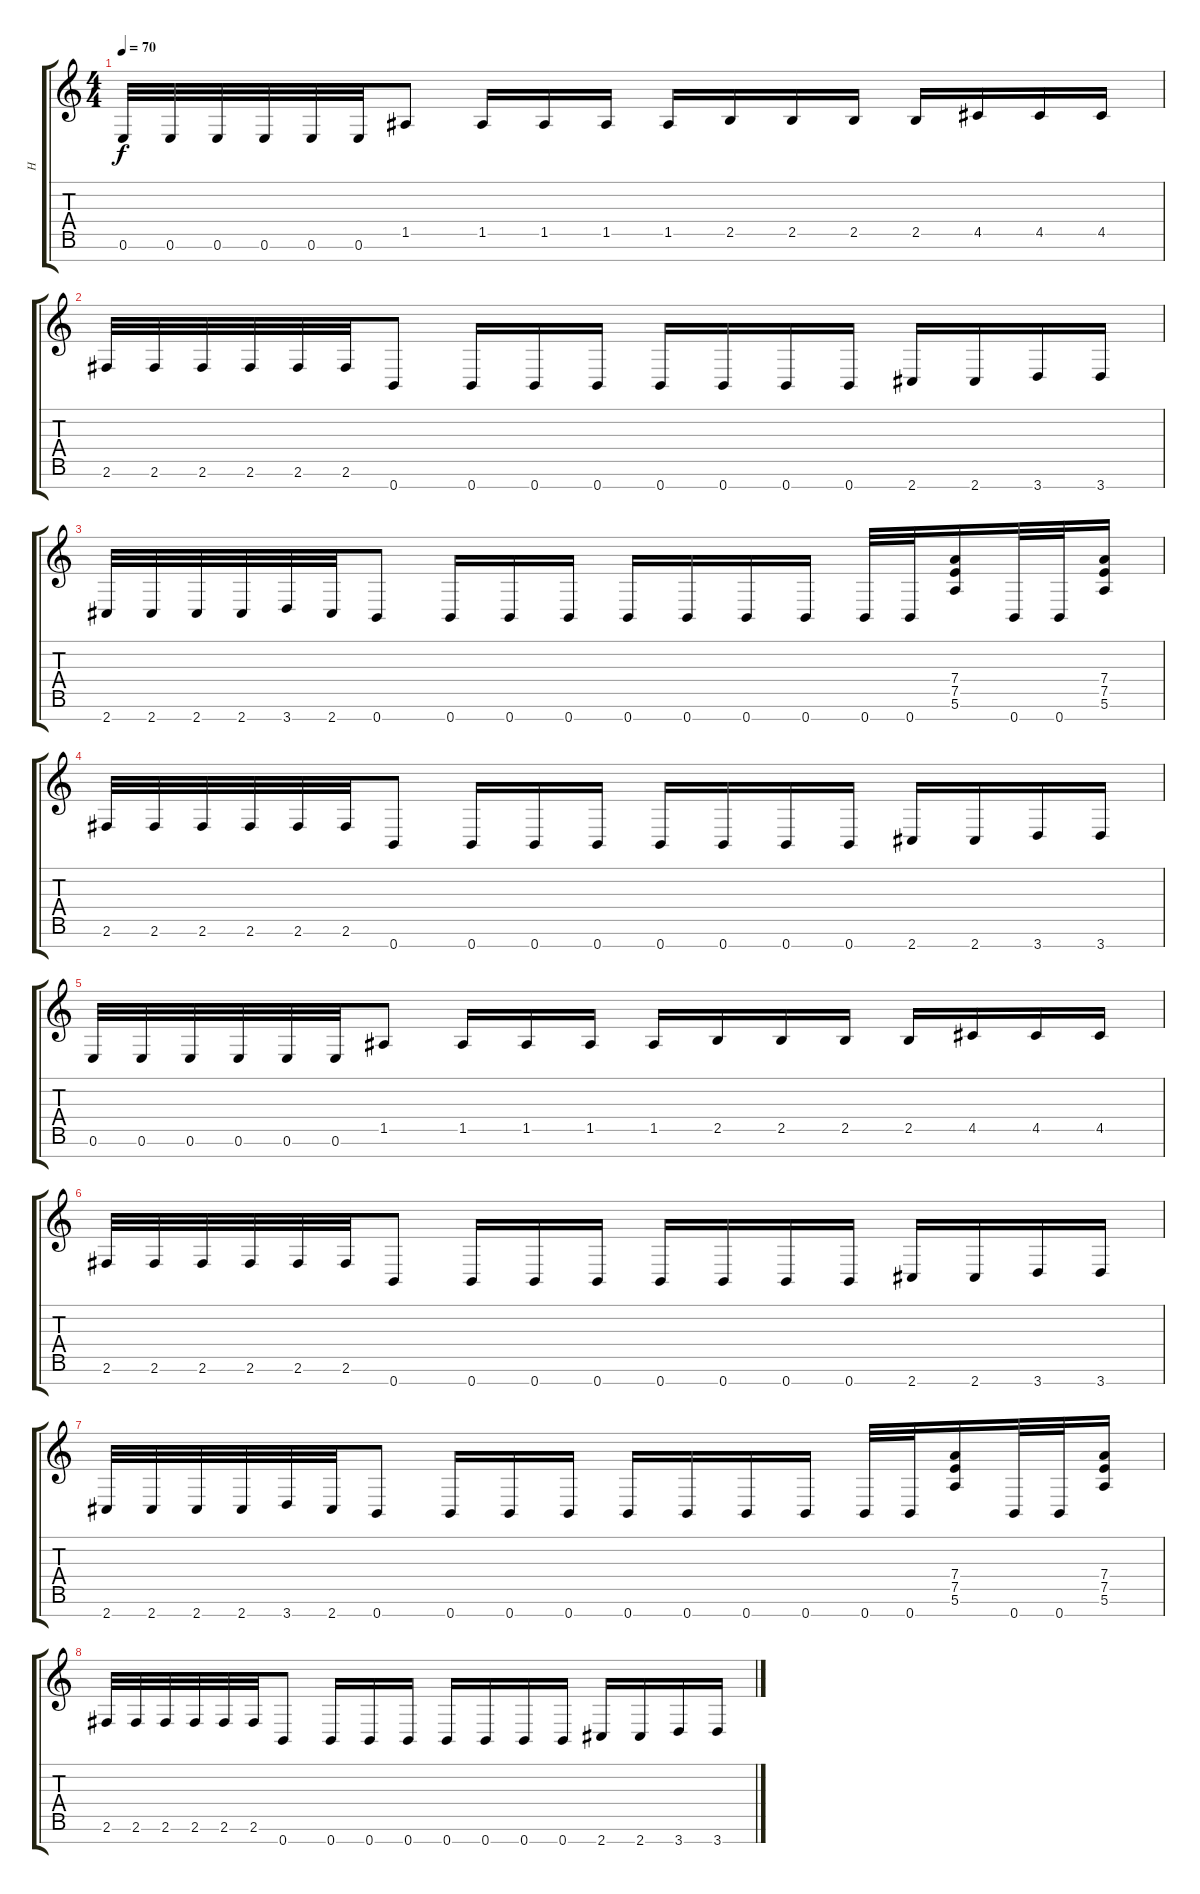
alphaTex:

\track ("H" "H") {instrument distortionguitar}
\staff {score tabs}
\tuning (E4 B3 G3 D3 A2 E2 B1) {hide}
\ts (4 4)
\tempo 70
\clef g2
\ks c
0.6.32{dy f} 0.6.32 0.6.32 0.6.32 0.6.32 0.6.32 1.5.8 1.5.16 1.5.16 1.5.16 1.5.16 2.5.16 2.5.16 2.5.16 2.5.16 4.5.16 4.5.16 4.5.16 |
2.6.32 2.6.32 2.6.32 2.6.32 2.6.32 2.6.32 0.7.8 0.7.16 0.7.16 0.7.16 0.7.16 0.7.16 0.7.16 0.7.16 2.7.16 2.7.16 3.7.16 3.7.16 |
2.7.32 2.7.32 2.7.32 2.7.32 3.7.32 2.7.32 0.7.8 0.7.16 0.7.16 0.7.16 0.7.16 0.7.16 0.7.16 0.7.16 0.7.32 0.7.32 (7.4 7.5 5.6).16 0.7.32 0.7.32 (7.4 7.5 5.6).16 |
2.6.32 2.6.32 2.6.32 2.6.32 2.6.32 2.6.32 0.7.8 0.7.16 0.7.16 0.7.16 0.7.16 0.7.16 0.7.16 0.7.16 2.7.16 2.7.16 3.7.16 3.7.16 |
0.6.32 0.6.32 0.6.32 0.6.32 0.6.32 0.6.32 1.5.8 1.5.16 1.5.16 1.5.16 1.5.16 2.5.16 2.5.16 2.5.16 2.5.16 4.5.16 4.5.16 4.5.16 |
2.6.32 2.6.32 2.6.32 2.6.32 2.6.32 2.6.32 0.7.8 0.7.16 0.7.16 0.7.16 0.7.16 0.7.16 0.7.16 0.7.16 2.7.16 2.7.16 3.7.16 3.7.16 |
2.7.32 2.7.32 2.7.32 2.7.32 3.7.32 2.7.32 0.7.8 0.7.16 0.7.16 0.7.16 0.7.16 0.7.16 0.7.16 0.7.16 0.7.32 0.7.32 (7.4 7.5 5.6).16 0.7.32 0.7.32 (7.4 7.5 5.6).16 |
2.6.32 2.6.32 2.6.32 2.6.32 2.6.32 2.6.32 0.7.8 0.7.16 0.7.16 0.7.16 0.7.16 0.7.16 0.7.16 0.7.16 2.7.16 2.7.16 3.7.16 3.7.16
